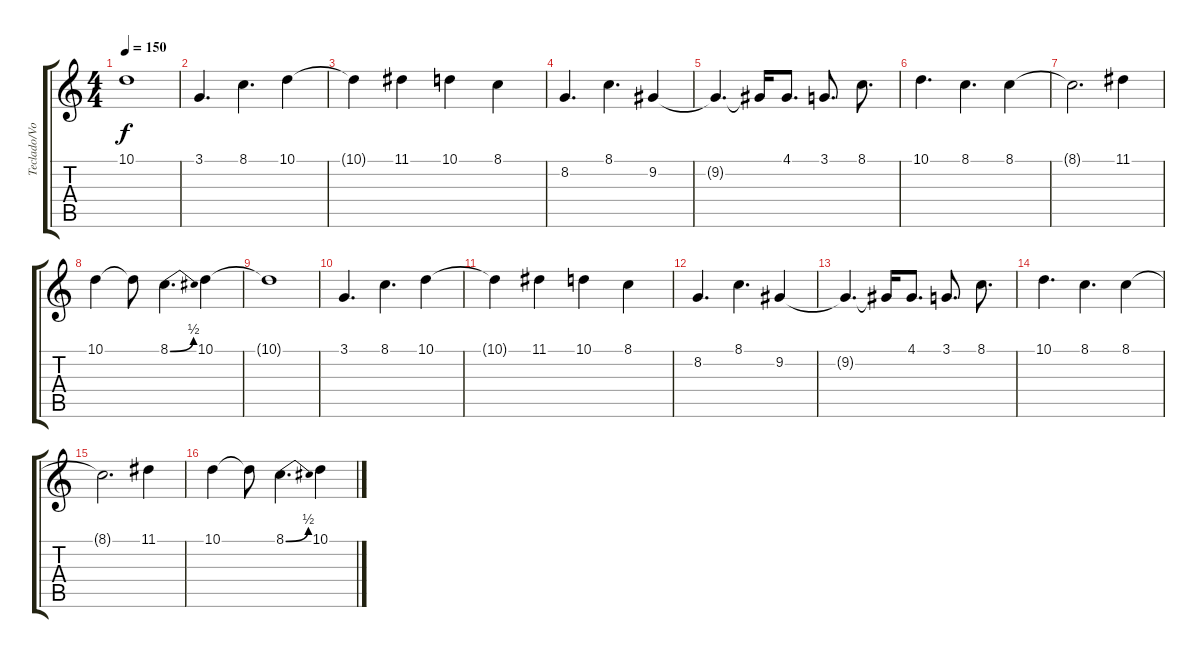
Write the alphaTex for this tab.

\track ("Teclado/Voz" "Teclado/Vo") {instrument harmonica}
\staff {score tabs}
\tuning (E4 B3 G3 D3 A2 E2) {hide}
\ts (4 4)
\tempo 150
\clef g2
\ks c
10.1{t}.1{dy f} |
3.1.4{d} 8.1.4{d} 10.1.4 |
10.1{t}.4 11.1.4 10.1.4 8.1.4 |
8.2.4{d} 8.1.4{d} 9.2.4 |
9.2{t}.4{d} 9.2{t}.16 4.1.8{d} 3.1.8{d} 8.1.8{d} |
10.1.4{d} 8.1.4{d} 8.1.4 |
8.1{t}.2{d} 11.1.4 |
10.1.4 10.1{t}.8 8.1{be (bend 0 0 60 2)}.4{d} 10.1.4 |
10.1{t}.1 |
3.1.4{d} 8.1.4{d} 10.1.4 |
10.1{t}.4 11.1.4 10.1.4 8.1.4 |
8.2.4{d} 8.1.4{d} 9.2.4 |
9.2{t}.4{d} 9.2{t}.16 4.1.8{d} 3.1.8{d} 8.1.8{d} |
10.1.4{d} 8.1.4{d} 8.1.4 |
8.1{t}.2{d} 11.1.4 |
10.1.4 10.1{t}.8 8.1{be (bend 0 0 60 2)}.4{d} 10.1.4
